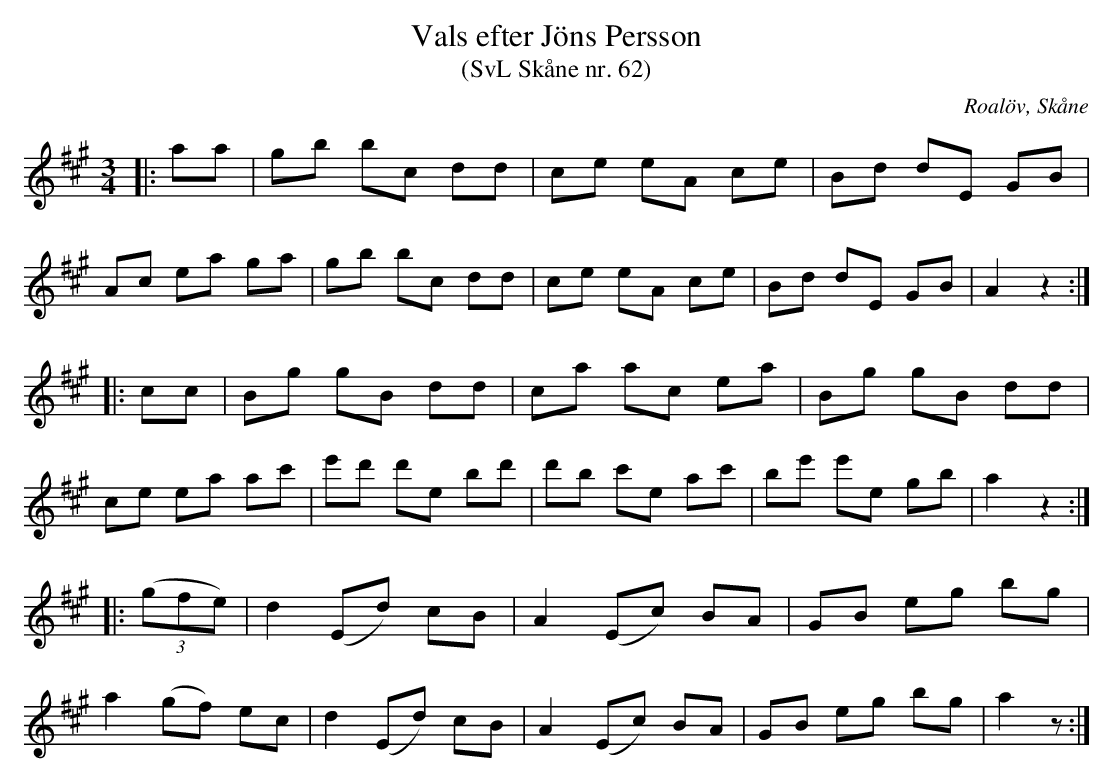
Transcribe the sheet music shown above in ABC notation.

X:1
T:Vals efter Jöns Persson
T:(SvL Skåne nr. 62)
O:Roalöv, Skåne
M:3/4
L:1/8
K:A
|: aa | gb bc dd | ce eA ce | Bd dE GB |
Ac ea ga | gb bc dd | ce eA ce | Bd dE GB | A2 z2 :|
|: cc | Bg gB dd | ca ac ea | Bg gB dd |
ce ea ac' | e'd' d'e bd' | d'b c'e ac' | be' e'e gb | a2 z2 :|
|: (3(gfe) | d2 (Ed) cB | A2 (Ec) BA | GB eg bg |
a2 (gf) ec | d2 (Ed) cB | A2 (Ec) BA | GB eg bg | a2 z :|
